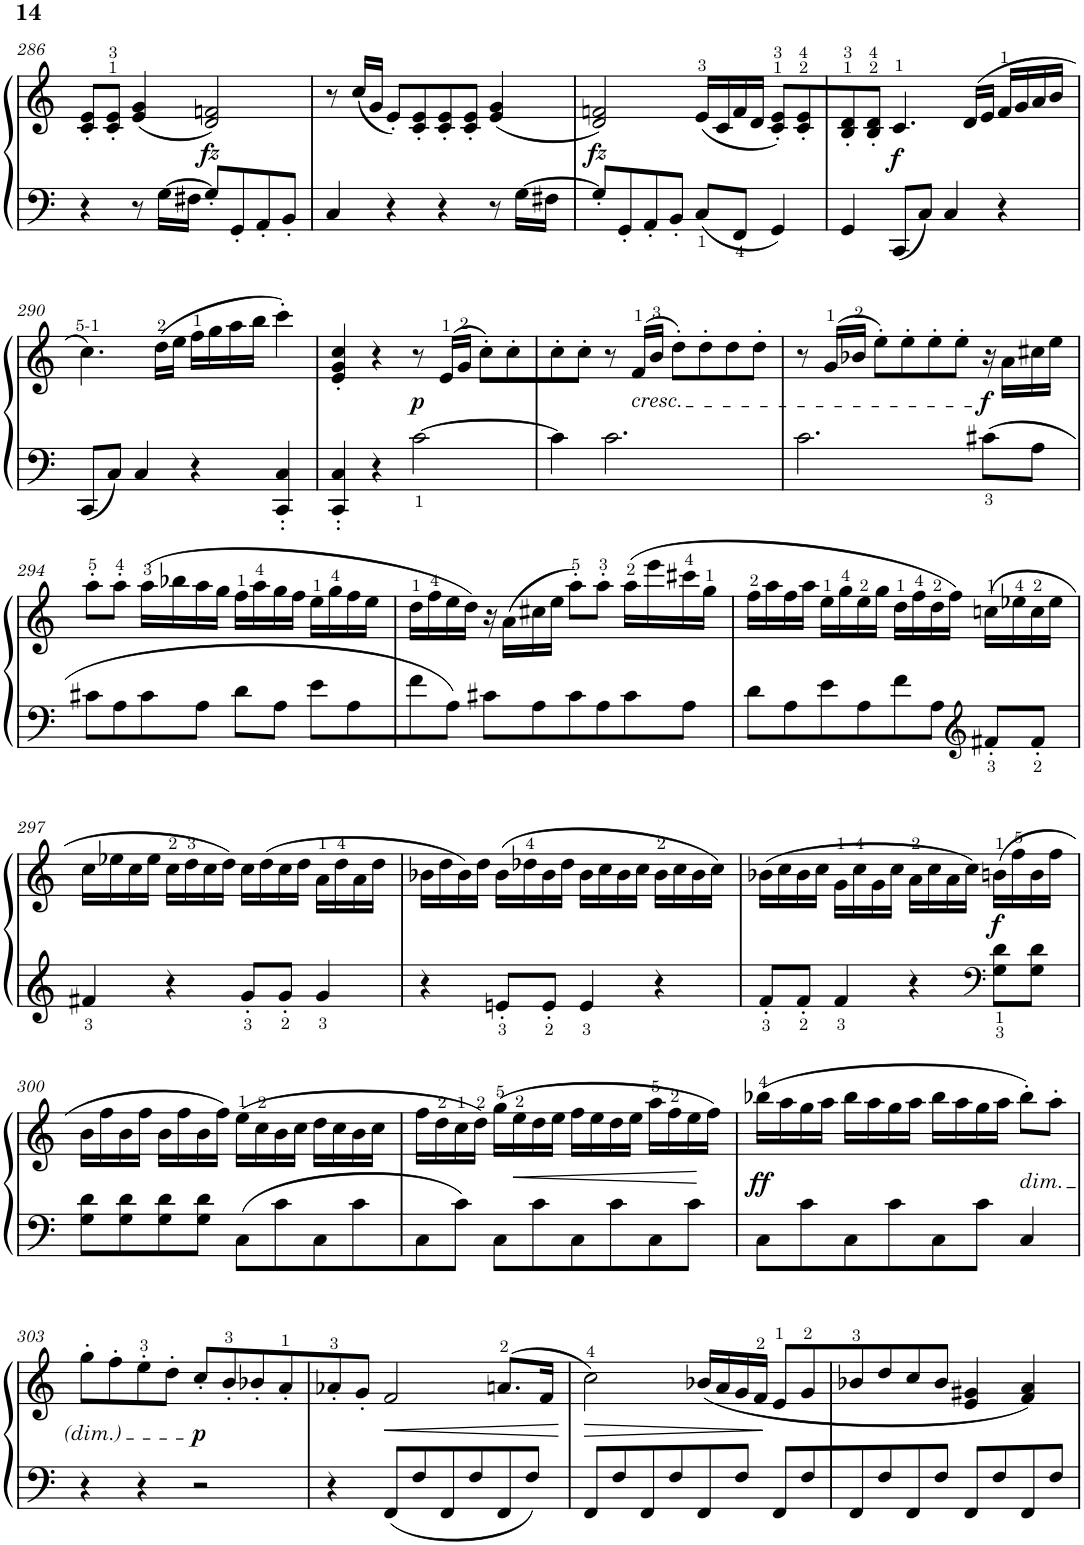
**kern	**kern	**dynam
*part1	*part1	*part1
*staff2	*staff1	*staff1/2
*I"Piano	*	*
*I'Pno.	*	*
!!LO:PB:g=z
*clefF4	*clefG2	*
*k[]	*k[]	*
*M4/4	*M4/4	*
=286	=286	=286
4r	8c/' 8e/'L	.
.	8c/' 8e/'J	.
8r	(4e/ 4g/	.
[>16G\LL	.	.
16F#X\JJ	.	.
!	!	!LO:DY:b
8G'/L]	2d/ 2fn/)	fz
8GG'/	.	.
8AA'/	.	.
8BB'/J	.	.
=287	=287	=287
4C/	8r	.
.	(16cc/LL	.
.	16g/JJ	.
4r	8e'/L)	.
.	8c/' 8e/'	.
4r	8c/' 8e/'	.
.	8c/' 8e/'J	.
8r	(4e/ 4g/	.
[>16G\LL	.	.
16F#X\JJ	.	.
=288	=288	=288
!	!	!LO:DY:b
8G'/L]	2d/ 2fn/)	fz
8GG'/	.	.
8AA'/	.	.
8BB'/J	.	.
8C/L	(16e/LL	.
.	16c/	.
8FF/J	16f/	.
.	16d/JJ	.
4GG/	8c/' 8e/'L)	.
.	8c/' 8e/'	.
=289	=289	=289
4GG/	8B/' 8d/'	.
.	8B/' 8d/'J	.
!	!	!LO:DY:a=2
8CC/L	4.c/	f
8C/J	.	.
4C/	.	.
.	(16d/LL	.
.	16e/JJ	.
4r	16f/LL	.
.	16g/	.
.	16a/	.
.	16b/JJ	.
!!LO:LB:g=z
=290	=290	=290
8CC/L	4.cc\)	.
8C/J	.	.
4C/	.	.
.	(16dd\LL	.
.	16ee\JJ	.
4r	16ff\LL	.
.	16gg\	.
.	16aa\	.
.	16bb\JJ	.
4CC/' 4C/'	4ccc'\)	.
=291	=291	=291
4CC/' 4C/'	4e/' 4g/' 4cc/'	.
4r	4r	.
!	!	!LO:DY:b
[2c\	8r	p
.	(16e/LL	.
.	16g/JJ	.
.	8cc'\L)	.
.	8cc'\	.
=292	=292	=292
4c\]	8cc'\	.
.	8cc'\J	.
2.c\	8r	.
!	!LO:TX:b:i:t=cresc.	!
.	(16f/LL	.
.	16b/JJ	.
.	8dd'\L)	.
.	8dd'\	.
.	8dd\	.
.	8dd'\J	.
=293	=293	=293
2.c\	8r	.
.	(16g/LL	.
.	16b-X/JJ	.
.	8ee'\L)	.
.	8ee'\	.
.	8ee'\	.
.	8ee'\J	.
!	!	!LO:DY:a=2
8c#X\L	16r	f
.	16a\LL	.
8A\J	16cc#X\	.
.	16ee\JJ	.
!!LO:LB:g=z
=294	=294	=294
8c#X\L	8aa'\L	.
8A\	8aa'\J	.
8c#\	(16aa\LL	.
.	16bb-X\	.
8A\J	16aa\	.
.	16gg\JJ	.
8d\L	16ff\LL	.
.	16aa\	.
8A\J	16gg\	.
.	16ff\JJ	.
8e\L	16ee\LL	.
.	16gg\	.
8A\	16ff\	.
.	16ee\JJ	.
=295	=295	=295
8f\	16dd\LL	.
.	16ff\	.
8A\J	16ee\	.
.	16dd\JJ)	.
8c#X\L	16r	.
.	(16a\LL	.
8A\	16cc#X\	.
.	16ee\JJ	.
8c#\	8aa'\L)	.
8A\	8aa'\J	.
8c#\	(16aa\LL	.
.	16eee\	.
8A\J	16ccc#X\	.
.	16gg\JJ	.
=296	=296	=296
8d\L	16ff\LL	.
.	16aa\	.
8A\	16ff\	.
.	16aa\JJ	.
8e\	16ee\LL	.
.	16gg\	.
8A\	16ee\	.
.	16gg\JJ	.
8f\	16dd\LL	.
.	16ff\	.
8A\J	16dd\	.
.	16ff\JJ)	.
*clefG2	*	*
8f#X'/L	(16ccn\LL	.
.	16ee-X\	.
8f#'/J	16cc\	.
.	16ee-\JJ	.
!!LO:LB:g=z
=297	=297	=297
4f#X/	16cc\LL	.
.	16ee-X\	.
.	16cc\	.
.	16ee-\JJ	.
4r	16cc\LL	.
.	16dd\	.
.	16cc\	.
.	16dd\JJ)	.
8g'/L	16cc\LL	.
.	(16dd\	.
8g'/J	16cc\	.
.	16dd\JJ	.
4g/	16a\LL	.
.	16dd\	.
.	16a\	.
.	16dd\JJ	.
=298	=298	=298
4r	16b-X\LL	.
.	16dd\	.
.	16b-\)	.
.	16dd\JJ	.
8en'/L	(16b-\LL	.
.	16dd-X\	.
8e'/J	16b-\	.
.	16dd-\JJ	.
4e/	16b-\LL	.
.	16cc\	.
.	16b-\	.
.	16cc\JJ	.
4r	16b-\LL	.
.	16cc\	.
.	16b-\	.
.	16cc\JJ)	.
=299	=299	=299
8f'/L	(16b-X\LL	.
.	16cc\	.
8f'/J	16b-\	.
.	16cc\JJ	.
4f/	16g\LL	.
.	16cc\	.
.	16g\	.
.	16cc\JJ	.
4r	16a\LL	.
.	16cc\	.
.	16a\	.
.	16cc\JJ)	.
*clefF4	*	*
!	!	!LO:DY:b
8G\ 8d\L	(16bn\LL	f
.	16ff\	.
8G\ 8d\J	16b\	.
.	16ff\JJ	.
!!LO:LB:g=z
=300	=300	=300
8G\ 8d\L	16b\LL	.
.	16ff\	.
8G\ 8d\	16b\	.
.	16ff\JJ	.
8G\ 8d\	16b\LL	.
.	16ff\	.
8G\ 8d\J	16b\	.
.	16ff\JJ)	.
8C\L	(16ee\LL	.
.	16cc\	.
8c\	16b\	.
.	16cc\JJ	.
8C\	16dd\LL	.
.	16cc\	.
8c\	16b\	.
.	16cc\JJ	.
=301	=301	=301
8C\	16ff\LL	.
.	16dd\	.
8c\J	16cc\	.
.	16dd\JJ)	.
8C\L	(16gg\LL	.
!	!	!LO:HP:b
.	16ee\	<
8c\	16dd\	.
.	16ee\JJ	.
8C\	16ff\LL	.
.	16ee\	.
8c\	16dd\	.
.	16ee\JJ	.
8C\	16aa\LL	.
.	16ff\	.
8c\J	16ee\	.
.	16ff\JJ)	[
=302	=302	=302
!	!	!LO:DY:b
8C\L	(16bb-X\LL	ff
.	16aa\	.
8c\	16gg\	.
.	16aa\JJ	.
8C\	16bb-\LL	.
.	16aa\	.
8c\	16gg\	.
.	16aa\JJ	.
8C\	16bb-\LL	.
.	16aa\	.
8c\J	16gg\	.
.	16aa\JJ	.
!	!LO:TX:b:i:t=dim.	!
4C/	8bb-'\L)	.
.	8aa'\J	.
!!LO:LB:g=z
=303	=303	=303
4r	8gg'\L	.
.	8ff'\	.
4r	8ee'\	.
.	8dd'\J	.
!	!	!LO:DY:b
2r	8cc'/L	p
.	8b'/	.
.	8b-X'/	.
.	8a'/	.
=304	=304	=304
4r	8a-X'/	.
.	8g'/J	.
!	!	!LO:HP:b
8FF/L	2f/	<
8F/	.	.
8FF/	.	.
8F/	.	.
8FF/	(>8.an/L	.
8F/J	.	.
.	16f/Jk	.
.	.	[
=305	=305	=305
!	!	!LO:HP:b
8FF/L	2cc\)	>
8F/	.	.
8FF/	.	.
8F/	.	.
8FF/	(<16b-X/LL	.
.	16a/	.
8F/J	16g/	.
.	16f/JJ	.
8FF/L	8e/L	]
8F/	8g/	.
=306	=306	=306
8FF/	8b-X/	.
8F/	8dd/	.
8FF/	8cc/	.
8F/J	8b-/J	.
8FF/L	4e/ 4g#X/	.
8F/	.	.
8FF/	4f/ 4a/)	.
8F/J	.	.
=	=	=
*-	*-	*-
